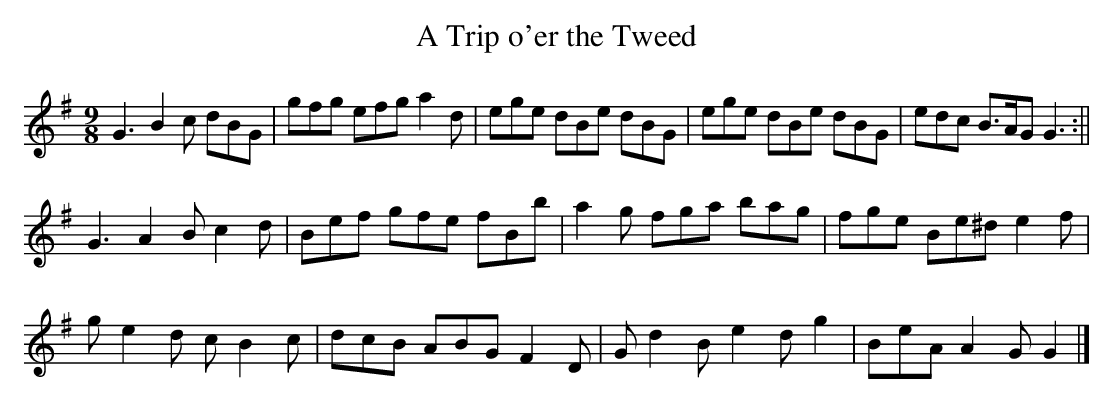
X:1
T:Trip o'er the Tweed, A
M:9/8
L:1/8
K:G
G3B2c dBG|gfg efg a2d|ege dBe dBG|ege dBe dBG|edc B>AG G3:||
G3A2B c2d|Bef gfe fBb|a2g fga bag|fge Be^d e2f|
ge2d cB2c|dcB ABG F2D|Gd2 Be2 dg2|BeA A2G G2|]
